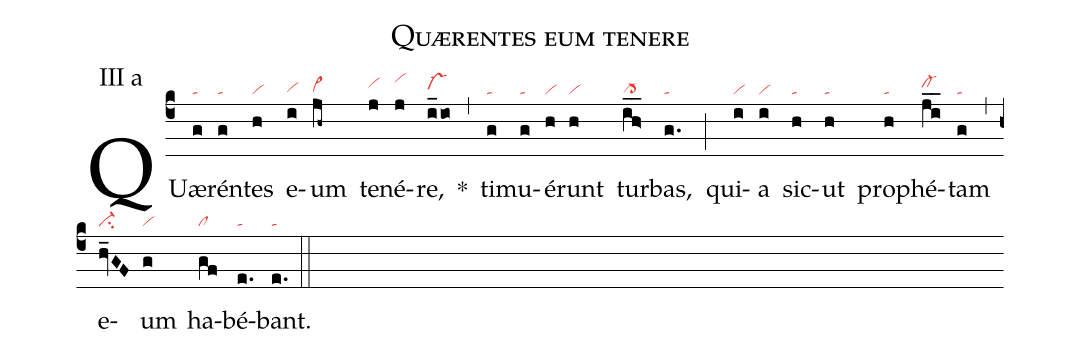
name: Quærentes eum tenere;
annotation: III a;
mode: 3;
nabc-lines: 1;
%%
(c4)
QUæ(g|ta)rén(g|ta)tes(h|vi) e(i|vihg)um(jh~|vi>hg) te(j|vihi)né(j|vihk)re,(i_io|vs-hh) *(,)
ti(g|ta)mu(g|ta)é(h|vi)runt(h|vi) tur(i_h>_|cl->)bas,(g.|ta) (;)
qui(i|vi)a(i|vi) sic(h|ta)ut(h|ta) pro(h|ta)phé(j_i_|cl-hi)tam(g|ta) (,)
e(hv_GF|ci-)um(g|vi) ha(gf|cl)bé(e.|ta)bant.(e.|ta) (::)
